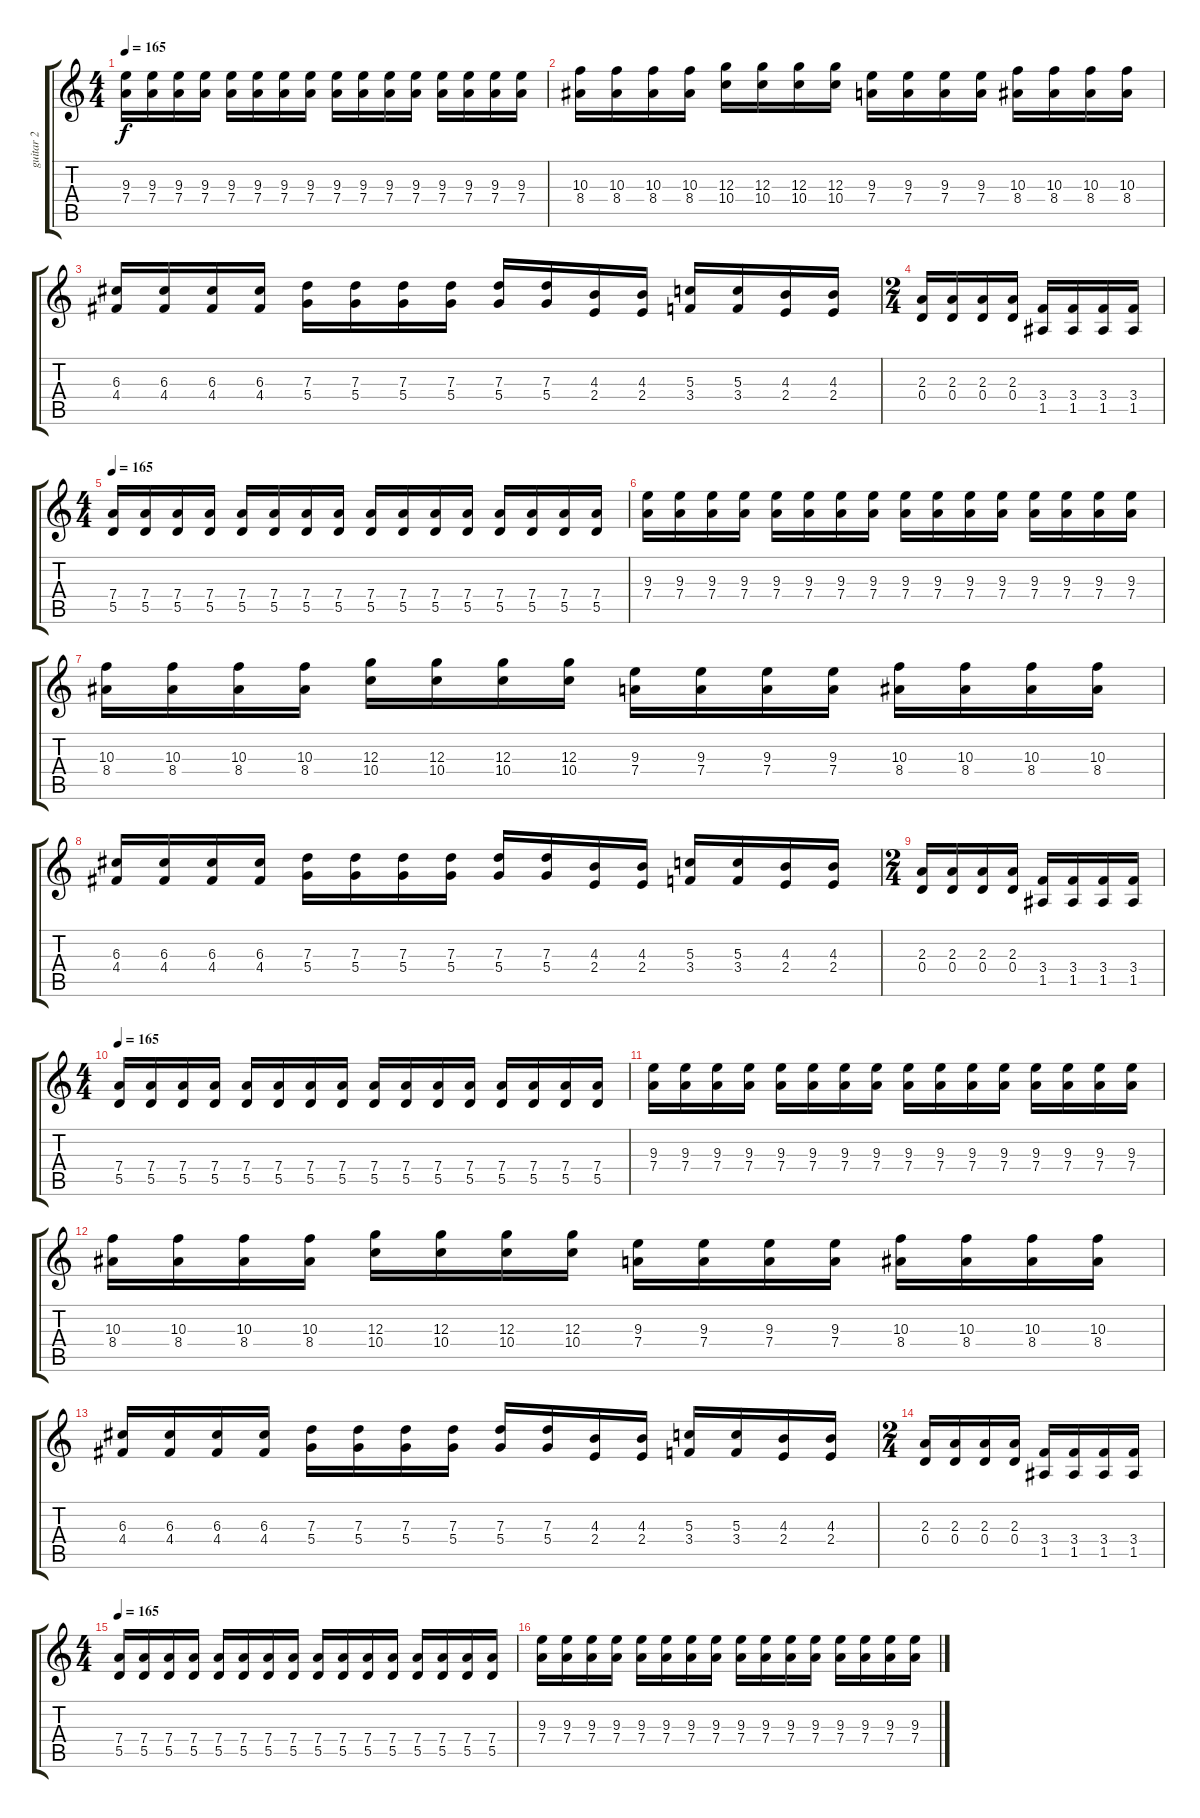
\track ("guitar 2" "guitar 2") {instrument distortionguitar}
\staff {score tabs}
\tuning (E4 B3 G3 D3 A2 E2) {hide}
\ts (4 4)
\tempo 165
\clef g2
\ks c
(9.3 7.4).16{dy f} (9.3 7.4).16 (9.3 7.4).16 (9.3 7.4).16 (9.3 7.4).16 (9.3 7.4).16 (9.3 7.4).16 (9.3 7.4).16 (9.3 7.4).16 (9.3 7.4).16 (9.3 7.4).16 (9.3 7.4).16 (9.3 7.4).16 (9.3 7.4).16 (9.3 7.4).16 (9.3 7.4).16 |
(10.3 8.4).16 (10.3 8.4).16 (10.3 8.4).16 (10.3 8.4).16 (12.3 10.4).16 (12.3 10.4).16 (12.3 10.4).16 (12.3 10.4).16 (9.3 7.4).16 (9.3 7.4).16 (9.3 7.4).16 (9.3 7.4).16 (10.3 8.4).16 (10.3 8.4).16 (10.3 8.4).16 (10.3 8.4).16 |
(6.3 4.4).16 (6.3 4.4).16 (6.3 4.4).16 (6.3 4.4).16 (7.3 5.4).16 (7.3 5.4).16 (7.3 5.4).16 (7.3 5.4).16 (7.3 5.4).16 (7.3 5.4).16 (4.3 2.4).16 (4.3 2.4).16 (5.3 3.4).16 (5.3 3.4).16 (4.3 2.4).16 (4.3 2.4).16 |
\ts (2 4)
(2.3 0.4).16 (2.3 0.4).16 (2.3 0.4).16 (2.3 0.4).16 (3.4 1.5).16 (3.4 1.5).16 (3.4 1.5).16 (3.4 1.5).16 |
\ts (4 4)
\tempo 165
(7.4 5.5).16 (7.4 5.5).16 (7.4 5.5).16 (7.4 5.5).16 (7.4 5.5).16 (7.4 5.5).16 (7.4 5.5).16 (7.4 5.5).16 (7.4 5.5).16 (7.4 5.5).16 (7.4 5.5).16 (7.4 5.5).16 (7.4 5.5).16 (7.4 5.5).16 (7.4 5.5).16 (7.4 5.5).16 |
(9.3 7.4).16 (9.3 7.4).16 (9.3 7.4).16 (9.3 7.4).16 (9.3 7.4).16 (9.3 7.4).16 (9.3 7.4).16 (9.3 7.4).16 (9.3 7.4).16 (9.3 7.4).16 (9.3 7.4).16 (9.3 7.4).16 (9.3 7.4).16 (9.3 7.4).16 (9.3 7.4).16 (9.3 7.4).16 |
(10.3 8.4).16 (10.3 8.4).16 (10.3 8.4).16 (10.3 8.4).16 (12.3 10.4).16 (12.3 10.4).16 (12.3 10.4).16 (12.3 10.4).16 (9.3 7.4).16 (9.3 7.4).16 (9.3 7.4).16 (9.3 7.4).16 (10.3 8.4).16 (10.3 8.4).16 (10.3 8.4).16 (10.3 8.4).16 |
(6.3 4.4).16 (6.3 4.4).16 (6.3 4.4).16 (6.3 4.4).16 (7.3 5.4).16 (7.3 5.4).16 (7.3 5.4).16 (7.3 5.4).16 (7.3 5.4).16 (7.3 5.4).16 (4.3 2.4).16 (4.3 2.4).16 (5.3 3.4).16 (5.3 3.4).16 (4.3 2.4).16 (4.3 2.4).16 |
\ts (2 4)
(2.3 0.4).16 (2.3 0.4).16 (2.3 0.4).16 (2.3 0.4).16 (3.4 1.5).16 (3.4 1.5).16 (3.4 1.5).16 (3.4 1.5).16 |
\ts (4 4)
\tempo 165
(7.4 5.5).16 (7.4 5.5).16 (7.4 5.5).16 (7.4 5.5).16 (7.4 5.5).16 (7.4 5.5).16 (7.4 5.5).16 (7.4 5.5).16 (7.4 5.5).16 (7.4 5.5).16 (7.4 5.5).16 (7.4 5.5).16 (7.4 5.5).16 (7.4 5.5).16 (7.4 5.5).16 (7.4 5.5).16 |
(9.3 7.4).16 (9.3 7.4).16 (9.3 7.4).16 (9.3 7.4).16 (9.3 7.4).16 (9.3 7.4).16 (9.3 7.4).16 (9.3 7.4).16 (9.3 7.4).16 (9.3 7.4).16 (9.3 7.4).16 (9.3 7.4).16 (9.3 7.4).16 (9.3 7.4).16 (9.3 7.4).16 (9.3 7.4).16 |
(10.3 8.4).16 (10.3 8.4).16 (10.3 8.4).16 (10.3 8.4).16 (12.3 10.4).16 (12.3 10.4).16 (12.3 10.4).16 (12.3 10.4).16 (9.3 7.4).16 (9.3 7.4).16 (9.3 7.4).16 (9.3 7.4).16 (10.3 8.4).16 (10.3 8.4).16 (10.3 8.4).16 (10.3 8.4).16 |
(6.3 4.4).16 (6.3 4.4).16 (6.3 4.4).16 (6.3 4.4).16 (7.3 5.4).16 (7.3 5.4).16 (7.3 5.4).16 (7.3 5.4).16 (7.3 5.4).16 (7.3 5.4).16 (4.3 2.4).16 (4.3 2.4).16 (5.3 3.4).16 (5.3 3.4).16 (4.3 2.4).16 (4.3 2.4).16 |
\ts (2 4)
(2.3 0.4).16 (2.3 0.4).16 (2.3 0.4).16 (2.3 0.4).16 (3.4 1.5).16 (3.4 1.5).16 (3.4 1.5).16 (3.4 1.5).16 |
\ts (4 4)
\tempo 165
(7.4 5.5).16 (7.4 5.5).16 (7.4 5.5).16 (7.4 5.5).16 (7.4 5.5).16 (7.4 5.5).16 (7.4 5.5).16 (7.4 5.5).16 (7.4 5.5).16 (7.4 5.5).16 (7.4 5.5).16 (7.4 5.5).16 (7.4 5.5).16 (7.4 5.5).16 (7.4 5.5).16 (7.4 5.5).16 |
(9.3 7.4).16 (9.3 7.4).16 (9.3 7.4).16 (9.3 7.4).16 (9.3 7.4).16 (9.3 7.4).16 (9.3 7.4).16 (9.3 7.4).16 (9.3 7.4).16 (9.3 7.4).16 (9.3 7.4).16 (9.3 7.4).16 (9.3 7.4).16 (9.3 7.4).16 (9.3 7.4).16 (9.3 7.4).16
